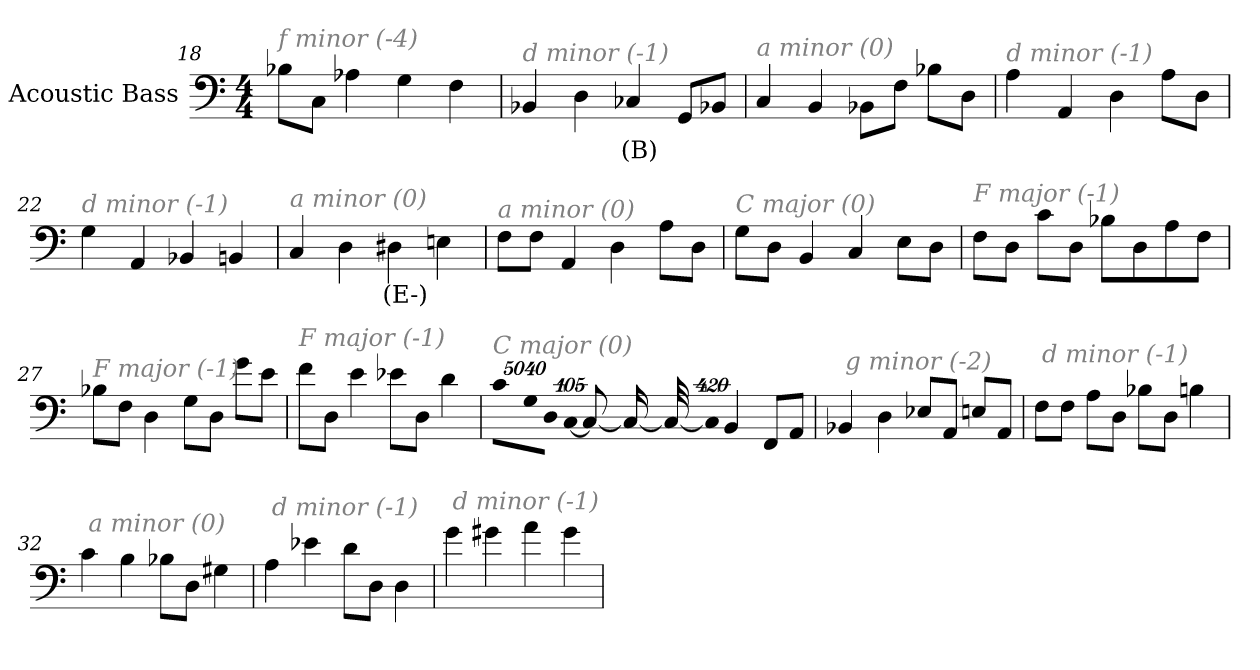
**kern	**text
*part1	*part1
*staff1	*staff1
*I"Acoustic Bass	*
*clefF4	*
*ITrd7c12	*
*k[]	*
*C:	*
*M4/4	*
=18	=18
!LO:TX:i:color=#808080:t=f minor (-4)	!
8BB-XL	.
8CCJ	.
4AA-X	.
4GG	.
4FF	.
=19	=19
!LO:TX:i:color=#808080:t=d minor (-1)	!
4BBB-X	.
4DD	.
4CC-Xi	(B)
8GGGL	.
8BBB-XJ	.
=20	=20
!LO:TX:i:color=#808080:t=a minor (0)	!
4CC	.
4BBB	.
8BBB-XL	.
8FFJ	.
8BB-XL	.
8DDJ	.
=21	=21
!LO:TX:i:color=#808080:t=d minor (-1)	!
4AA	.
4AAA	.
4DD	.
8AAL	.
8DDJ	.
=22	=22
!LO:TX:i:color=#808080:t=d minor (-1)	!
4GG	.
4AAA	.
4BBB-X	.
4BBBn	.
=23	=23
!LO:TX:i:color=#808080:t=a minor (0)	!
4CC	.
4DD	.
4DD#Xi	(E-)
4EEn	.
=24	=24
!LO:TX:i:color=#808080:t=a minor (0)	!
8FFL	.
8FFJ	.
4AAA	.
4DD	.
8AAL	.
8DDJ	.
=25	=25
!LO:TX:i:color=#808080:t=C major (0)	!
8GGL	.
8DDJ	.
4BBB	.
4CC	.
8EEL	.
8DDJ	.
=26	=26
!LO:TX:i:color=#808080:t=F major (-1)	!
8FFL	.
8DDJ	.
8CL	.
8DDJ	.
8BB-XL	.
8DD	.
8AA	.
8FFJ	.
=27	=27
!LO:TX:i:color=#808080:t=F major (-1)	!
8BB-XL	.
8FFJ	.
4DD	.
8GGL	.
8DDJ	.
8GL	.
8EJ	.
=28	=28
!LO:TX:i:color=#808080:t=F major (-1)	!
8FL	.
8DDJ	.
4E	.
8E-XL	.
8DDJ	.
4D	.
=29	=29
!LO:TX:i:color=#808080:t=C major (0)	!
!LO:N:vis=8	!
40320%3347CL	.
!LO:N:vis=8	!
40320%3347GG	.
!LO:N:vis=8	!
40320%3347DDJ	.
!LO:N:vis=1024	!
[13440%13CC	.
8CC_	.
16CC_	.
32CC_	.
!LO:N:vis=1024%31	!
13440%407CC]	.
4BBB	.
8FFFL	.
8AAAJ	.
=30	=30
!LO:TX:i:color=#808080:t=g minor (-2)	!
4BBB-X	.
4DD	.
8EE-XL	.
8AAAJ	.
8EEnL	.
8AAAJ	.
=31	=31
!LO:TX:i:color=#808080:t=d minor (-1)	!
8FFL	.
8FFJ	.
8AAL	.
8DDJ	.
8BB-XL	.
8DDJ	.
4BBn	.
=32	=32
!LO:TX:i:color=#808080:t=a minor (0)	!
4C	.
4BB	.
8BB-XL	.
8DDJ	.
4GG#X	.
=33	=33
!LO:TX:i:color=#808080:t=d minor (-1)	!
4AA	.
4E-X	.
8DL	.
8DDJ	.
4DD	.
=34	=34
!LO:TX:i:color=#808080:t=d minor (-1)	!
4G	.
4G#X	.
4A	.
4G#	.
=	=
*-	*-
